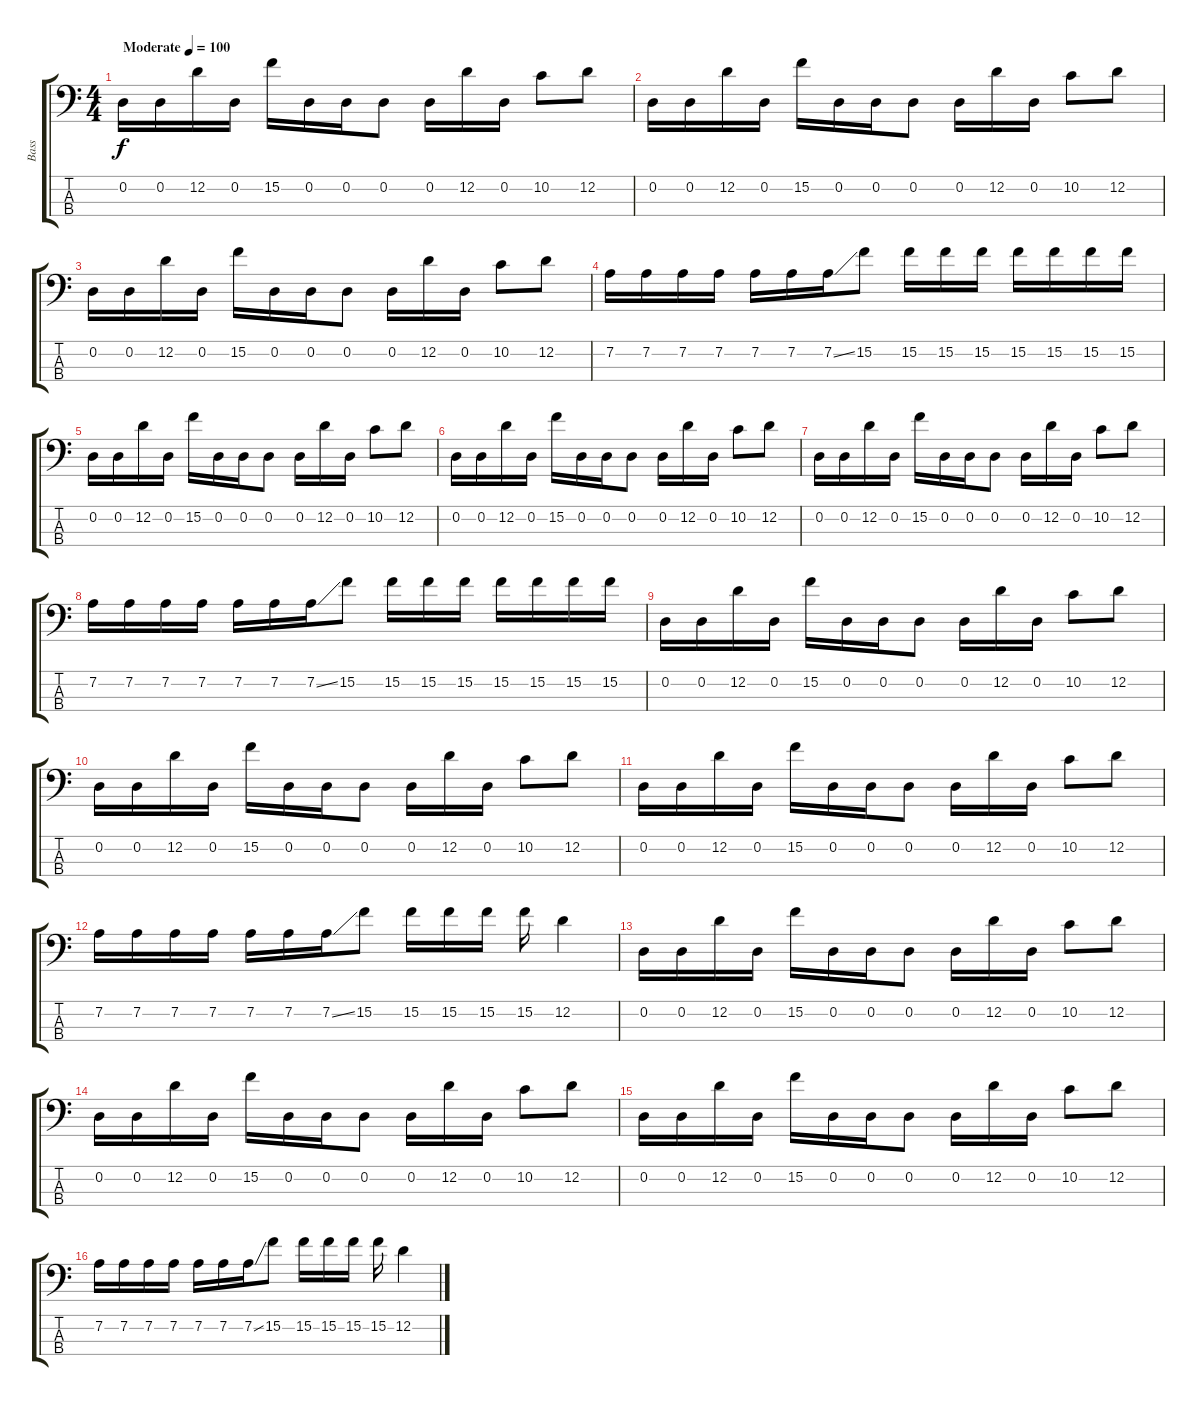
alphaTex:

\track ("Bass" "Bass") {instrument slapbass1}
\staff {score tabs}
\tuning (G2 D2 A1 E1) {hide}
\ts (4 4)
\tempo (100 "Moderate")
\clef f4
\ks c
0.2.16{dy f instrument slapbass1} 0.2.16 12.2.16 0.2.16 15.2.16 0.2.16 0.2.16 0.2.8 0.2.16 12.2.16 0.2.16 10.2.8 12.2.8 |
0.2.16 0.2.16 12.2.16 0.2.16 15.2.16 0.2.16 0.2.16 0.2.8 0.2.16 12.2.16 0.2.16 10.2.8 12.2.8 |
0.2.16 0.2.16 12.2.16 0.2.16 15.2.16 0.2.16 0.2.16 0.2.8 0.2.16 12.2.16 0.2.16 10.2.8 12.2.8 |
7.2.16 7.2.16 7.2.16 7.2.16 7.2.16 7.2.16 7.2{ss}.16 15.2.8 15.2.16 15.2.16 15.2.16 15.2.16 15.2.16 15.2.16 15.2.16 |
0.2.16 0.2.16 12.2.16 0.2.16 15.2.16 0.2.16 0.2.16 0.2.8 0.2.16 12.2.16 0.2.16 10.2.8 12.2.8 |
0.2.16 0.2.16 12.2.16 0.2.16 15.2.16 0.2.16 0.2.16 0.2.8 0.2.16 12.2.16 0.2.16 10.2.8 12.2.8 |
0.2.16 0.2.16 12.2.16 0.2.16 15.2.16 0.2.16 0.2.16 0.2.8 0.2.16 12.2.16 0.2.16 10.2.8 12.2.8 |
7.2.16 7.2.16 7.2.16 7.2.16 7.2.16 7.2.16 7.2{ss}.16 15.2.8 15.2.16 15.2.16 15.2.16 15.2.16 15.2.16 15.2.16 15.2.16 |
0.2.16 0.2.16 12.2.16 0.2.16 15.2.16 0.2.16 0.2.16 0.2.8 0.2.16 12.2.16 0.2.16 10.2.8 12.2.8 |
0.2.16 0.2.16 12.2.16 0.2.16 15.2.16 0.2.16 0.2.16 0.2.8 0.2.16 12.2.16 0.2.16 10.2.8 12.2.8 |
0.2.16 0.2.16 12.2.16 0.2.16 15.2.16 0.2.16 0.2.16 0.2.8 0.2.16 12.2.16 0.2.16 10.2.8 12.2.8 |
7.2.16 7.2.16 7.2.16 7.2.16 7.2.16 7.2.16 7.2{ss}.16 15.2.8 15.2.16 15.2.16 15.2.16 15.2.16 12.2.4 |
0.2.16 0.2.16 12.2.16 0.2.16 15.2.16 0.2.16 0.2.16 0.2.8 0.2.16 12.2.16 0.2.16 10.2.8 12.2.8 |
0.2.16 0.2.16 12.2.16 0.2.16 15.2.16 0.2.16 0.2.16 0.2.8 0.2.16 12.2.16 0.2.16 10.2.8 12.2.8 |
0.2.16 0.2.16 12.2.16 0.2.16 15.2.16 0.2.16 0.2.16 0.2.8 0.2.16 12.2.16 0.2.16 10.2.8 12.2.8 |
7.2.16 7.2.16 7.2.16 7.2.16 7.2.16 7.2.16 7.2{ss}.16 15.2.8 15.2.16 15.2.16 15.2.16 15.2.16 12.2.4
